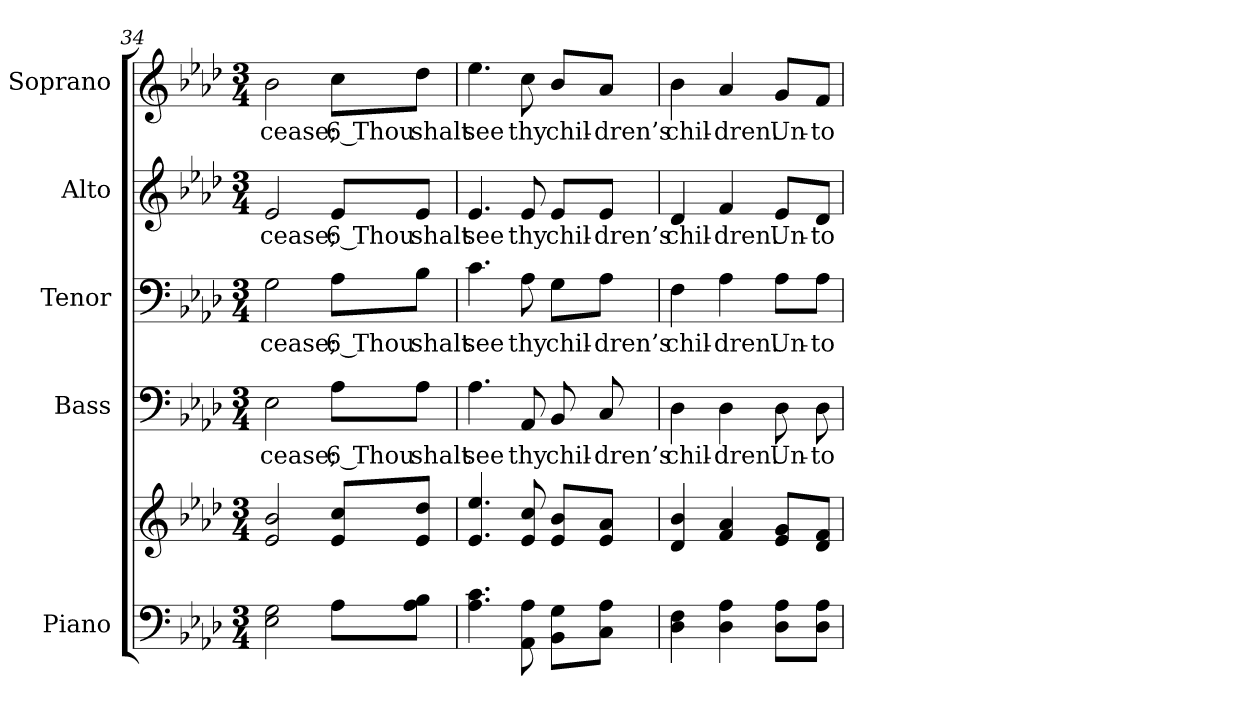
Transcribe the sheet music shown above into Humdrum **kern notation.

**kern	**kern	**kern	**text	**kern	**text	**kern	**text	**kern	**text
*part5	*part5	*part4	*part4	*part3	*part3	*part2	*part2	*part1	*part1
*staff6	*staff5	*staff4	*staff4	*staff3	*staff3	*staff2	*staff2	*staff1	*staff1
*I"Piano	*	*I"Bass	*	*I"Tenor	*	*I"Alto	*	*I"Soprano	*
*I'Pno.	*	*I'B.	*	*I'T.	*	*I'A.	*	*I'S.	*
*clefF4	*clefG2	*clefF4	*	*clefF4	*	*clefG2	*	*clefG2	*
*k[b-e-a-d-]	*k[b-e-a-d-]	*k[b-e-a-d-]	*	*k[b-e-a-d-]	*	*k[b-e-a-d-]	*	*k[b-e-a-d-]	*
*f:	*f:	*f:	*	*f:	*	*f:	*	*f:	*
*M3/4	*M3/4	*M3/4	*	*M3/4	*	*M3/4	*	*M3/4	*
=34	=34	=34	=34	=34	=34	=34	=34	=34	=34
!	!	!	!LO:LY:b:color=#000000	!	!	!	!	!	!
!	!	!	!	!	!LO:LY:b:color=#000000	!	!	!	!
!	!	!	!	!	!	!	!LO:LY:b:color=#000000	!	!
!	!	!	!	!	!	!	!	!	!LO:LY:b:color=#000000
2E-i\ 2Gi	2e-i/ 2b-i	2E-i\	cease;	2Gi\	cease;	2e-i/	cease;	2b-i\	cease;
!	!	!	!LO:LY:b:color=#000000	!	!	!	!	!	!
!	!	!	!	!	!LO:LY:b:color=#000000	!	!	!	!
!	!	!	!	!	!	!	!LO:LY:b:color=#000000	!	!
!	!	!	!	!	!	!	!	!	!LO:LY:b:color=#000000
8A-i\L	8e-i/ 8cci/L	8A-i\L	6 Thou	8A-i\L	6 Thou	8e-i/L	6 Thou	8cci\L	6 Thou
!	!	!	!LO:LY:b:color=#000000	!	!	!	!	!	!
!	!	!	!	!	!LO:LY:b:color=#000000	!	!	!	!
!	!	!	!	!	!	!	!LO:LY:b:color=#000000	!	!
!	!	!	!	!	!	!	!	!	!LO:LY:b:color=#000000
8A-i\ 8B-i\J	8e-i/ 8dd-i/J	8A-i\J	shalt	8B-i\J	shalt	8e-i/J	shalt	8dd-i\J	shalt
=35	=35	=35	=35	=35	=35	=35	=35	=35	=35
!	!	!	!LO:LY:b:color=#000000	!	!	!	!	!	!
!	!	!	!	!	!LO:LY:b:color=#000000	!	!	!	!
!	!	!	!	!	!	!	!LO:LY:b:color=#000000	!	!
!	!	!	!	!	!	!	!	!	!LO:LY:b:color=#000000
4.A-i\ 4.ci	4.e-i/ 4.ee-i	4.A-i\	see	4.ci\	see	4.e-i/	see	4.ee-i\	see
!	!	!	!LO:LY:b:color=#000000	!	!	!	!	!	!
!	!	!	!	!	!LO:LY:b:color=#000000	!	!	!	!
!	!	!	!	!	!	!	!LO:LY:b:color=#000000	!	!
!	!	!	!	!	!	!	!	!	!LO:LY:b:color=#000000
8AA-i\ 8A-i	8e-i/ 8cci	8AA-i/	thy	8A-i\	thy	8e-i/	thy	8cci\	thy
!	!	!	!LO:LY:b:color=#000000	!	!	!	!	!	!
!	!	!	!	!	!LO:LY:b:color=#000000	!	!	!	!
!	!	!	!	!	!	!	!LO:LY:b:color=#000000	!	!
!	!	!	!	!	!	!	!	!	!LO:LY:b:color=#000000
8BB-i\ 8Gi\L	8e-i/ 8b-i/L	8BB-i/	chil-	8Gi\L	chil-	8e-i/L	chil-	8b-i/L	chil-
!	!	!	!LO:LY:b:color=#000000	!	!	!	!	!	!
!	!	!	!	!	!LO:LY:b:color=#000000	!	!	!	!
!	!	!	!	!	!	!	!LO:LY:b:color=#000000	!	!
!	!	!	!	!	!	!	!	!	!LO:LY:b:color=#000000
8Ci\ 8A-i\J	8e-i/ 8a-i/J	8Ci/	-dren’s	8A-i\J	-dren’s	8e-i/J	-dren’s	8a-i/J	-dren’s
=36	=36	=36	=36	=36	=36	=36	=36	=36	=36
!	!	!	!LO:LY:b:color=#000000	!	!	!	!	!	!
!	!	!	!	!	!LO:LY:b:color=#000000	!	!	!	!
!	!	!	!	!	!	!	!LO:LY:b:color=#000000	!	!
!	!	!	!	!	!	!	!	!	!LO:LY:b:color=#000000
4D-i\ 4Fi	4d-i/ 4b-i	4D-i\	chil-	4Fi\	chil-	4d-i/	chil-	4b-i\	chil-
!	!	!	!LO:LY:b:color=#000000	!	!	!	!	!	!
!	!	!	!	!	!LO:LY:b:color=#000000	!	!	!	!
!	!	!	!	!	!	!	!LO:LY:b:color=#000000	!	!
!	!	!	!	!	!	!	!	!	!LO:LY:b:color=#000000
4D-i\ 4A-i	4fi/ 4a-i	4D-i\	-dren.	4A-i\	-dren.	4fi/	-dren.	4a-i/	-dren.
!	!	!	!LO:LY:b:color=#000000	!	!	!	!	!	!
!	!	!	!	!	!LO:LY:b:color=#000000	!	!	!	!
!	!	!	!	!	!	!	!LO:LY:b:color=#000000	!	!
!	!	!	!	!	!	!	!	!	!LO:LY:b:color=#000000
8D-i\ 8A-i\L	8e-i/ 8gi/L	8D-i\	Un-	8A-i\L	Un-	8e-i/L	Un-	8gi/L	Un-
!	!	!	!LO:LY:b:color=#000000	!	!	!	!	!	!
!	!	!	!	!	!LO:LY:b:color=#000000	!	!	!	!
!	!	!	!	!	!	!	!LO:LY:b:color=#000000	!	!
!	!	!	!	!	!	!	!	!	!LO:LY:b:color=#000000
8D-i\ 8A-i\J	8d-i/ 8fi/J	8D-i\	-to	8A-i\J	-to	8d-i/J	-to	8fi/J	-to
=	=	=	=	=	=	=	=	=	=
*-	*-	*-	*-	*-	*-	*-	*-	*-	*-
